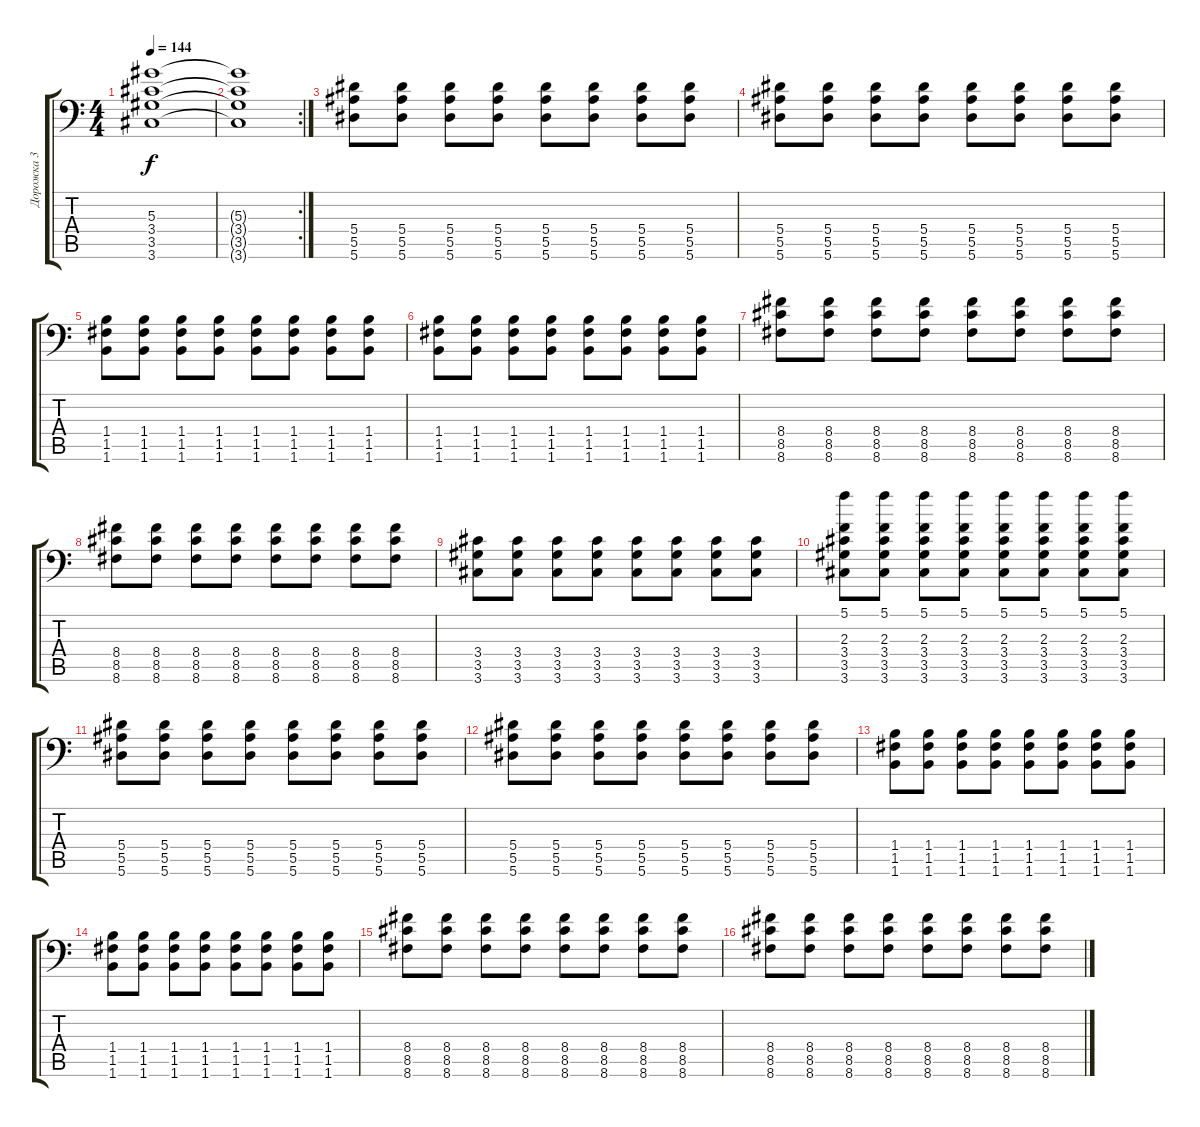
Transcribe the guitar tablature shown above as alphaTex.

\track ("Дорожка 3" "Дорожка 3") {instrument distortionguitar}
\staff {score tabs}
\tuning (C4 G3 Eb3 Bb2 F2 Bb1) {hide}
\ts (4 4)
\tempo 144
\clef f4
\ks c
(5.3 3.4 3.5 3.6).1{dy f} |
\rc 2
(5.3{t} 3.4{t} 3.5{t} 3.6{t}).1 |
(5.4 5.5 5.6).8 (5.4 5.5 5.6).8 (5.4 5.5 5.6).8 (5.4 5.5 5.6).8 (5.4 5.5 5.6).8 (5.4 5.5 5.6).8 (5.4 5.5 5.6).8 (5.4 5.5 5.6).8 |
(5.4 5.5 5.6).8 (5.4 5.5 5.6).8 (5.4 5.5 5.6).8 (5.4 5.5 5.6).8 (5.4 5.5 5.6).8 (5.4 5.5 5.6).8 (5.4 5.5 5.6).8 (5.4 5.5 5.6).8 |
(1.4 1.5 1.6).8 (1.4 1.5 1.6).8 (1.4 1.5 1.6).8 (1.4 1.5 1.6).8 (1.4 1.5 1.6).8 (1.4 1.5 1.6).8 (1.4 1.5 1.6).8 (1.4 1.5 1.6).8 |
(1.4 1.5 1.6).8 (1.4 1.5 1.6).8 (1.4 1.5 1.6).8 (1.4 1.5 1.6).8 (1.4 1.5 1.6).8 (1.4 1.5 1.6).8 (1.4 1.5 1.6).8 (1.4 1.5 1.6).8 |
(8.4 8.5 8.6).8 (8.4 8.5 8.6).8 (8.4 8.5 8.6).8 (8.4 8.5 8.6).8 (8.4 8.5 8.6).8 (8.4 8.5 8.6).8 (8.4 8.5 8.6).8 (8.4 8.5 8.6).8 |
(8.4 8.5 8.6).8 (8.4 8.5 8.6).8 (8.4 8.5 8.6).8 (8.4 8.5 8.6).8 (8.4 8.5 8.6).8 (8.4 8.5 8.6).8 (8.4 8.5 8.6).8 (8.4 8.5 8.6).8 |
(3.4 3.5 3.6).8 (3.4 3.5 3.6).8 (3.4 3.5 3.6).8 (3.4 3.5 3.6).8 (3.4 3.5 3.6).8 (3.4 3.5 3.6).8 (3.4 3.5 3.6).8 (3.4 3.5 3.6).8 |
(5.1 2.3 3.4 3.5 3.6).8 (5.1 2.3 3.4 3.5 3.6).8 (5.1 2.3 3.4 3.5 3.6).8 (5.1 2.3 3.4 3.5 3.6).8 (5.1 2.3 3.4 3.5 3.6).8 (5.1 2.3 3.4 3.5 3.6).8 (5.1 2.3 3.4 3.5 3.6).8 (5.1 2.3 3.4 3.5 3.6).8 |
(5.4 5.5 5.6).8 (5.4 5.5 5.6).8 (5.4 5.5 5.6).8 (5.4 5.5 5.6).8 (5.4 5.5 5.6).8 (5.4 5.5 5.6).8 (5.4 5.5 5.6).8 (5.4 5.5 5.6).8 |
(5.4 5.5 5.6).8 (5.4 5.5 5.6).8 (5.4 5.5 5.6).8 (5.4 5.5 5.6).8 (5.4 5.5 5.6).8 (5.4 5.5 5.6).8 (5.4 5.5 5.6).8 (5.4 5.5 5.6).8 |
(1.4 1.5 1.6).8 (1.4 1.5 1.6).8 (1.4 1.5 1.6).8 (1.4 1.5 1.6).8 (1.4 1.5 1.6).8 (1.4 1.5 1.6).8 (1.4 1.5 1.6).8 (1.4 1.5 1.6).8 |
(1.4 1.5 1.6).8 (1.4 1.5 1.6).8 (1.4 1.5 1.6).8 (1.4 1.5 1.6).8 (1.4 1.5 1.6).8 (1.4 1.5 1.6).8 (1.4 1.5 1.6).8 (1.4 1.5 1.6).8 |
(8.4 8.5 8.6).8 (8.4 8.5 8.6).8 (8.4 8.5 8.6).8 (8.4 8.5 8.6).8 (8.4 8.5 8.6).8 (8.4 8.5 8.6).8 (8.4 8.5 8.6).8 (8.4 8.5 8.6).8 |
(8.4 8.5 8.6).8 (8.4 8.5 8.6).8 (8.4 8.5 8.6).8 (8.4 8.5 8.6).8 (8.4 8.5 8.6).8 (8.4 8.5 8.6).8 (8.4 8.5 8.6).8 (8.4 8.5 8.6).8
